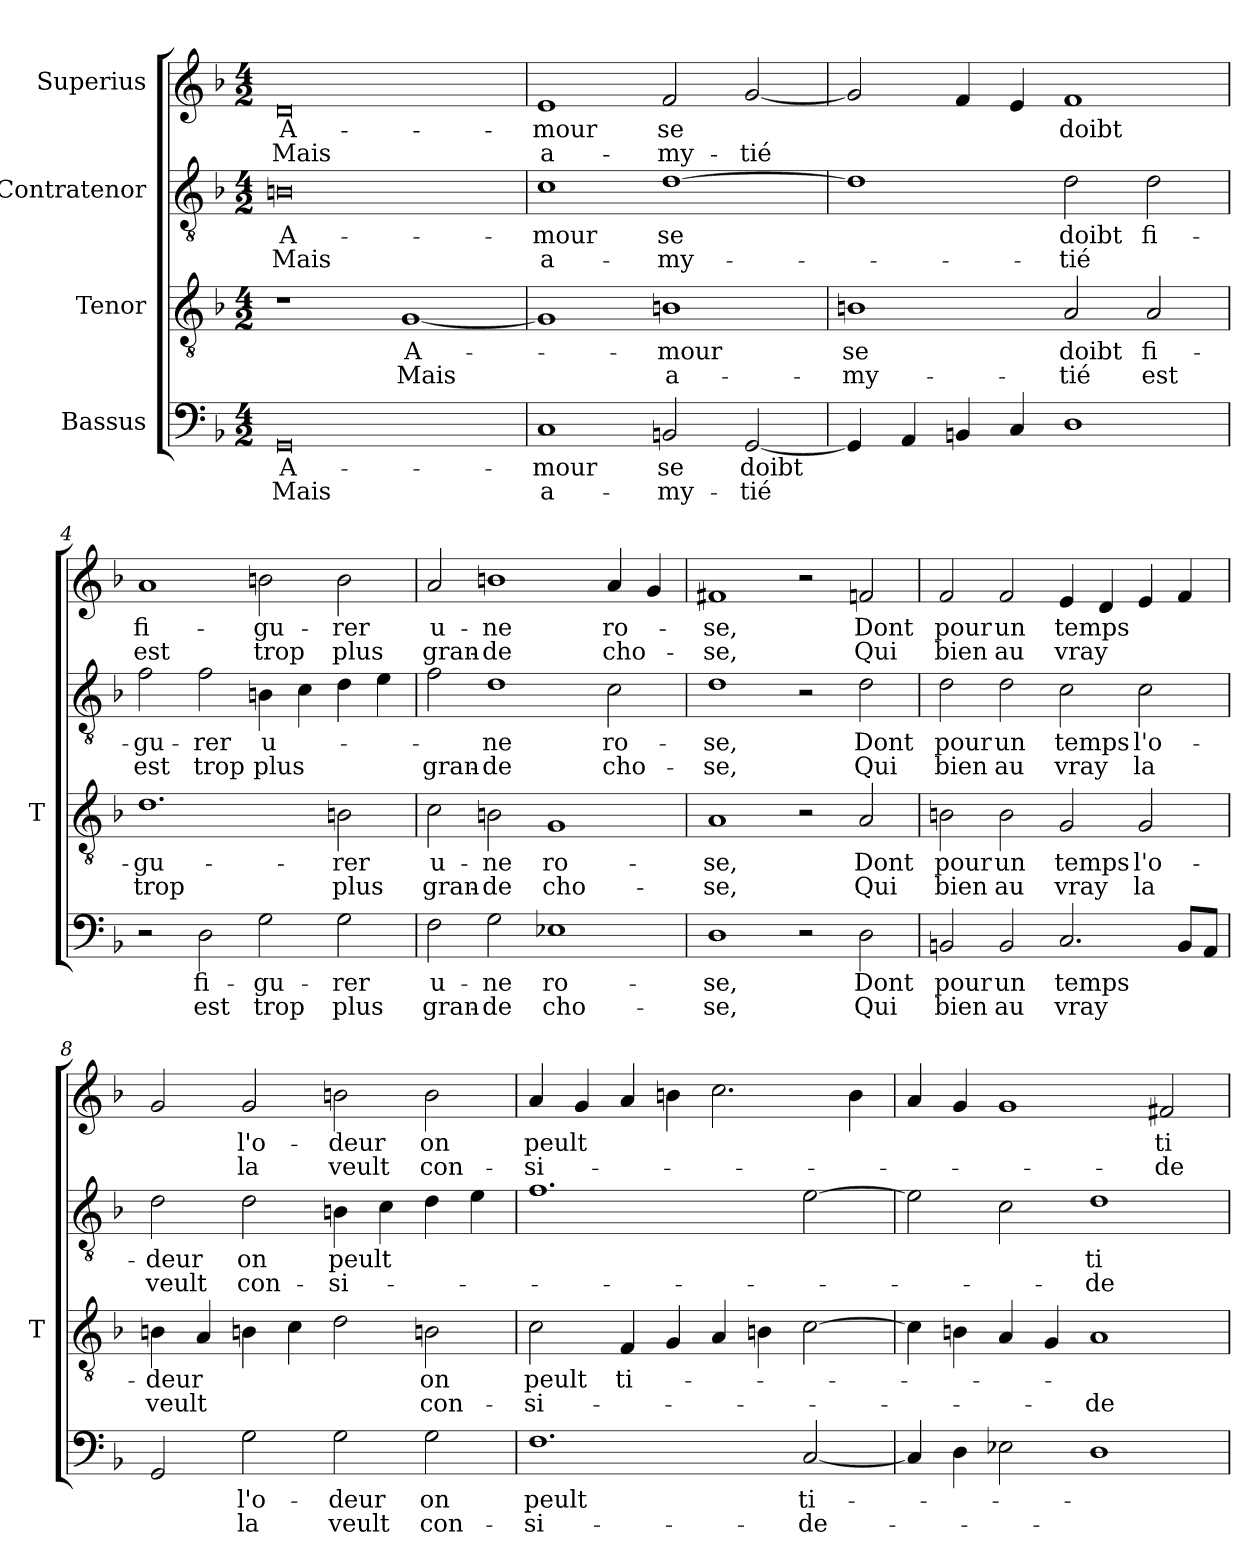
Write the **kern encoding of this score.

**kern	**text	**text	**kern	**text	**text	**kern	**text	**text	**kern	**text	**text
*part4	*part4	*part4	*part3	*part3	*part3	*part2	*part2	*part2	*part1	*part1	*part1
*staff4	*staff4	*staff4	*staff3	*staff3	*staff3	*staff2	*staff2	*staff2	*staff1	*staff1	*staff1
*I"Bassus	*	*	*I"Tenor	*	*	*I"Contratenor	*	*	*I"Superius	*	*
*	*	*	*I'T	*	*	*	*	*	*	*	*
*clefF4	*	*	*clefGv2	*	*	*clefGv2	*	*	*clefG2	*	*
*k[b-]	*	*	*k[b-]	*	*	*k[b-]	*	*	*k[b-]	*	*
*M4/2	*	*	*M4/2	*	*	*M4/2	*	*	*M4/2	*	*
=1	=1	=1	=1	=1	=1	=1	=1	=1	=1	=1	=1
0GG	A-	-Mais	1r	.	.	0Bn	A-	-Mais	0d	A-	-Mais
.	.	.	[1G	A-	-Mais	.	.	.	.	.	.
=2	=2	=2	=2	=2	=2	=2	=2	=2	=2	=2	=2
1C	-mour	a-	1G]	.	.	1c	-mour	a-	1e	-mour	a-
2BB	-se	my-	1Bn	-mour	a-	[1d	-se	my-	2f	-se	my-
[2GG	-doibt	-tié	.	.	.	.	.	.	[2g	.	-tié
=3	=3	=3	=3	=3	=3	=3	=3	=3	=3	=3	=3
4GG]	.	.	1Bn	-se	my-	1d]	.	.	2g]	.	.
4AA	.	.	.	.	.	.	.	.	.	.	.
4BB	.	.	.	.	.	.	.	.	4f	.	.
4C	.	.	.	.	.	.	.	.	4e	.	.
1D	.	.	2A	-doibt	-tié	2d	-doibt	-tié	1f	-doibt	.
.	.	.	2A	fi-	-est	2d	fi-	.	.	.	.
=4	=4	=4	=4	=4	=4	=4	=4	=4	=4	=4	=4
2r	.	.	1.d	gu-	-trop	2f	gu-	-est	1a	fi-	-est
2D	fi-	-est	.	.	.	2f	-rer	-trop	.	.	.
2G	gu-	-trop	.	.	.	4Bn	u-	-plus	2b	gu-	-trop
.	.	.	.	.	.	4c	.	.	.	.	.
2G	-rer	-plus	2Bn	-rer	-plus	4d	.	.	2b	-rer	-plus
.	.	.	.	.	.	4e	.	.	.	.	.
=5	=5	=5	=5	=5	=5	=5	=5	=5	=5	=5	=5
2F	u-	gran-	2c	u-	gran-	2f	.	gran-	2a	u-	gran-
2G	-ne	-de	2Bn	-ne	-de	1d	-ne	-de	1b	-ne	-de
1E-X	ro-	cho-	1G	ro-	cho-	.	.	.	.	.	.
.	.	.	.	.	.	2c	ro-	cho-	4a	ro-	cho-
.	.	.	.	.	.	.	.	.	4g	.	.
=6	=6	=6	=6	=6	=6	=6	=6	=6	=6	=6	=6
1D	-se,	-se,	1A	-se,	-se,	1d	-se,	-se,	1f#X	-se,	-se,
2r	.	.	2r	.	.	2r	.	.	2r	.	.
2D	-Dont	-Qui	2A	-Dont	-Qui	2d	-Dont	-Qui	2f	-Dont	-Qui
=7	=7	=7	=7	=7	=7	=7	=7	=7	=7	=7	=7
2BB	-pour	-bien	2Bn	-pour	-bien	2d	-pour	-bien	2f	-pour	-bien
2BB	-un	-au	2B	-un	-au	2d	-un	-au	2f	-un	-au
2.C	-temps	-vray	2G	-temps	-vray	2c	-temps	-vray	4e	-temps	-vray
.	.	.	.	.	.	.	.	.	4d	.	.
.	.	.	2G	l'o-	-la	2c	l'o-	-la	4e	.	.
8BBL	.	.	.	.	.	.	.	.	4f	.	.
8AAJ	.	.	.	.	.	.	.	.	.	.	.
=8	=8	=8	=8	=8	=8	=8	=8	=8	=8	=8	=8
2GG	.	.	4Bn	-deur	-veult	2d	-deur	-veult	2g	.	.
.	.	.	4A	.	.	.	.	.	.	.	.
2G	l'o-	-la	4Bn	.	.	2d	-on	con-	2g	l'o-	-la
.	.	.	4c	.	.	.	.	.	.	.	.
2G	-deur	-veult	2d	.	.	4Bn	-peult	si-	2b	-deur	-veult
.	.	.	.	.	.	4c	.	.	.	.	.
2G	-on	con-	2Bn	-on	con-	4d	.	.	2b	-on	con-
.	.	.	.	.	.	4e	.	.	.	.	.
=9	=9	=9	=9	=9	=9	=9	=9	=9	=9	=9	=9
1.F	-peult	si-	2c	-peult	si-	1.f	.	.	4a	-peult	si-
.	.	.	.	.	.	.	.	.	4g	.	.
.	.	.	4F	ti-	.	.	.	.	4a	.	.
.	.	.	4G	.	.	.	.	.	4b	.	.
.	.	.	4A	.	.	.	.	.	2.cc	.	.
.	.	.	4Bn	.	.	.	.	.	.	.	.
[2C	ti-	de-	[2c	.	.	[2e	.	.	.	.	.
.	.	.	.	.	.	.	.	.	4b	.	.
=10	=10	=10	=10	=10	=10	=10	=10	=10	=10	=10	=10
4C]	.	.	4c]	.	.	2e]	.	.	4a	.	.
4D	.	.	4Bn	.	.	.	.	.	4g	.	.
2E-X	.	.	4A	.	.	2c	.	.	1g	.	.
.	.	.	4G	.	.	.	.	.	.	.	.
1D	.	.	1A	.	de-	1d	ti-	de-	.	.	.
.	.	.	.	.	.	.	.	.	2f#X	ti-	de-
=	=	=	=	=	=	=	=	=	=	=	=
*-	*-	*-	*-	*-	*-	*-	*-	*-	*-	*-	*-
